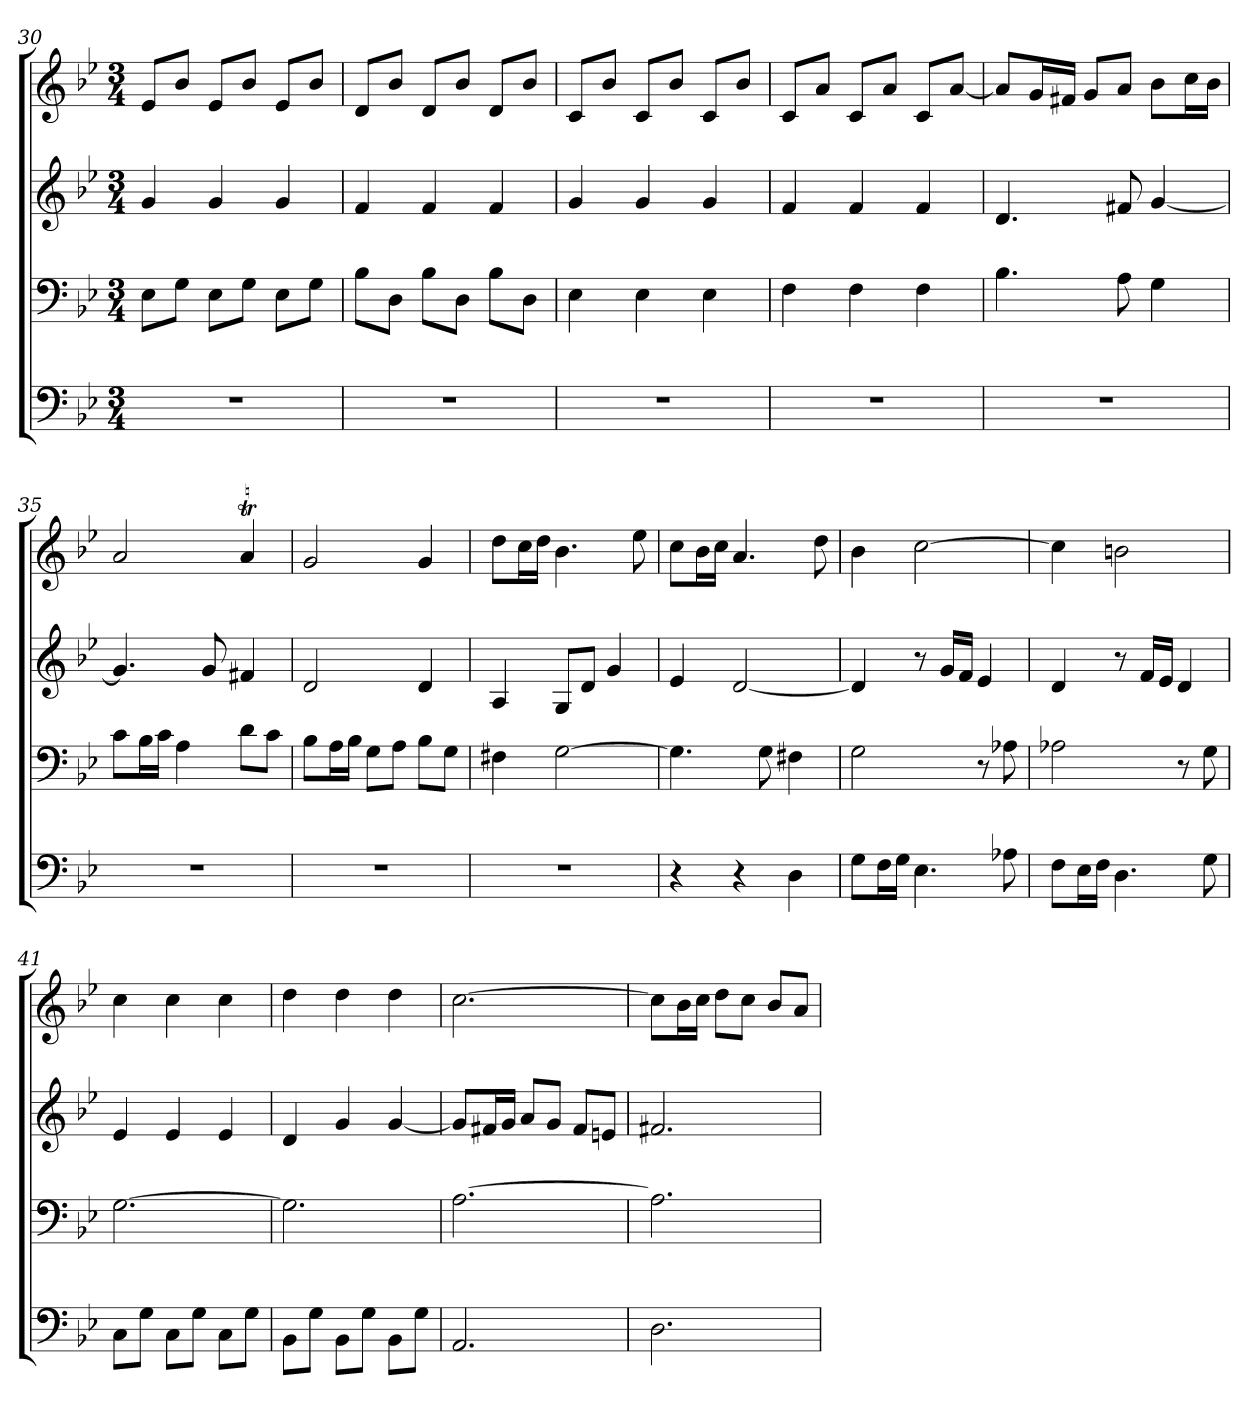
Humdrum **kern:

**kern	**kern	**kern	**kern
*part4	*part3	*part2	*part1
*staff4	*staff3	*staff2	*staff1
*k[b-e-]	*k[b-e-]	*k[b-e-]	*k[b-e-]
*M3/4	*M3/4	*M3/4	*M3/4
=30	=30	=30	=30
2.r	8E-L	4g	8e-L
.	8GJ	.	8b-J
.	8E-L	4g	8e-L
.	8GJ	.	8b-J
.	8E-L	4g	8e-L
.	8GJ	.	8b-J
=31	=31	=31	=31
2.r	8B-L	4f	8dL
.	8DJ	.	8b-J
.	8B-L	4f	8dL
.	8DJ	.	8b-J
.	8B-L	4f	8dL
.	8DJ	.	8b-J
=32	=32	=32	=32
2.r	4E-	4g	8cL
.	.	.	8b-J
.	4E-	4g	8cL
.	.	.	8b-J
.	4E-	4g	8cL
.	.	.	8b-J
=33	=33	=33	=33
2.r	4F	4f	8cL
.	.	.	8aJ
.	4F	4f	8cL
.	.	.	8aJ
.	4F	4f	8cL
.	.	.	[8aJ
=34	=34	=34	=34
2.r	4.B-	4.d	8aL]
.	.	.	16gL
.	.	.	16f#XJJ
.	.	.	8gL
.	8A	8f#X	8aJ
.	4G	[4g	8b-L
.	.	.	16ccL
.	.	.	16b-JJ
=35	=35	=35	=35
2.r	8cL	4.g]	2a
.	16B-L	.	.
.	16cJJ	.	.
.	4A	.	.
.	.	8g	.
.	8dL	4f#X	4aT
.	8cJ	.	.
=36	=36	=36	=36
2.r	8B-L	2d	2g
.	16AL	.	.
.	16B-JJ	.	.
.	8GL	.	.
.	8AJ	.	.
.	8B-L	4d	4g
.	8GJ	.	.
=37	=37	=37	=37
2.r	4F#X	4A	8ddL
.	.	.	16ccL
.	.	.	16ddJJ
.	[2G	8GL	4.b-
.	.	8dJ	.
.	.	4g	.
.	.	.	8ee-
=38	=38	=38	=38
4r	4.G]	4e-	8ccL
.	.	.	16b-L
.	.	.	16ccJJ
4r	.	[2d	4.a
.	8G	.	.
4D	4F#X	.	.
.	.	.	8dd
=39	=39	=39	=39
8GL	2G	4d]	4b-
16FL	.	.	.
16GJJ	.	.	.
4.E-	.	8r	[2cc
.	.	16gLL	.
.	.	16fJJ	.
.	8r	4e-	.
8A-X	8A-X	.	.
=40	=40	=40	=40
8FL	2A-X	4d	4cc]
16E-L	.	.	.
16FJJ	.	.	.
4.D	.	8r	2bn
.	.	16fLL	.
.	.	16e-JJ	.
.	8r	4d	.
8G	8G	.	.
=41	=41	=41	=41
8CL	[2.G	4e-	4cc
8GJ	.	.	.
8CL	.	4e-	4cc
8GJ	.	.	.
8CL	.	4e-	4cc
8GJ	.	.	.
=42	=42	=42	=42
8BB-L	2.G]	4d	4dd
8GJ	.	.	.
8BB-L	.	4g	4dd
8GJ	.	.	.
8BB-L	.	[4g	4dd
8GJ	.	.	.
=43	=43	=43	=43
2.AA	[2.A	8gL]	[2.cc
.	.	16f#XL	.
.	.	16gJJ	.
.	.	8aL	.
.	.	8gJ	.
.	.	8f#L	.
.	.	8enJ	.
=44	=44	=44	=44
2.D	2.A]	2.f#X	8ccL]
.	.	.	16b-L
.	.	.	16ccJJ
.	.	.	8ddL
.	.	.	8ccJ
.	.	.	8b-L
.	.	.	8aJ
=	=	=	=
*-	*-	*-	*-
